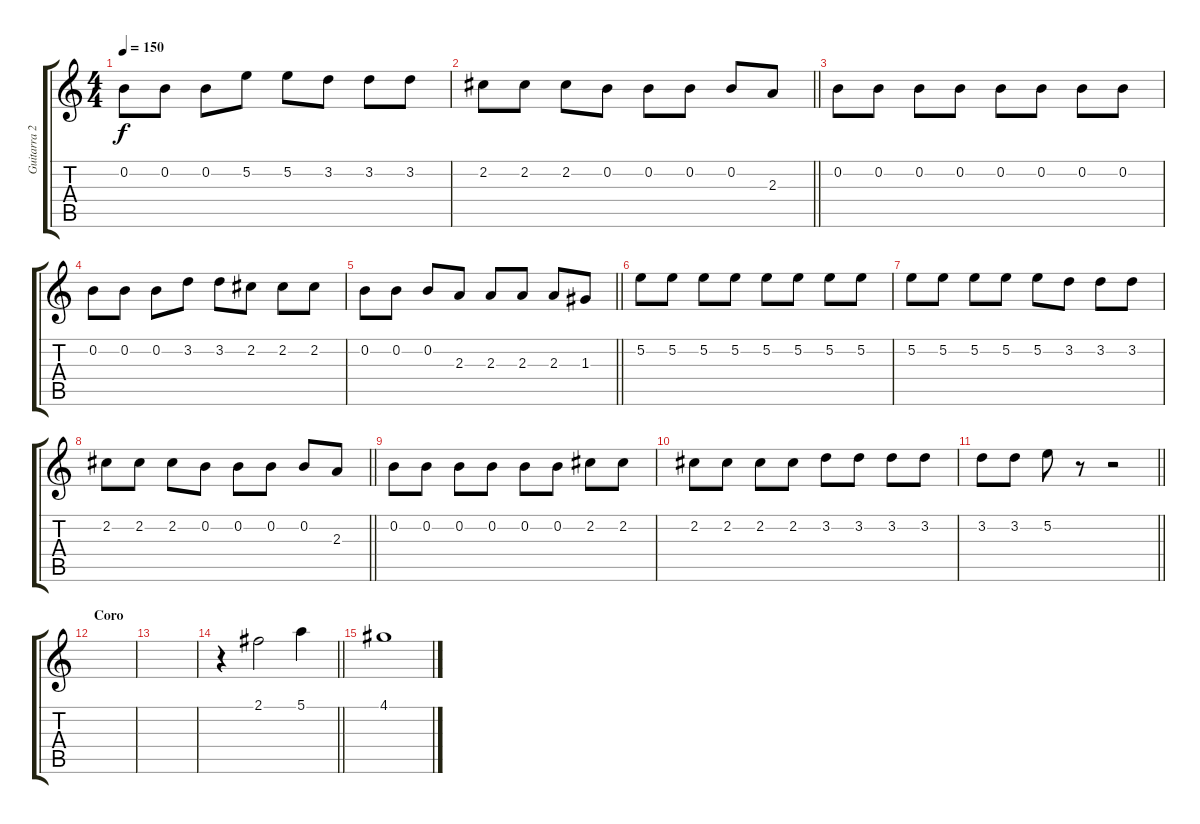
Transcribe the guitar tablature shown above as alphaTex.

\track ("Guitarra 2" "Guitarra 2") {instrument acousticguitarsteel}
\staff {score tabs}
\tuning (E4 B3 G3 D3 A2 E2) {hide}
\ts (4 4)
\tempo 150
\clef g2
\ks c
0.2.8{dy f} 0.2.8 0.2.8 5.2.8 5.2.8 3.2.8 3.2.8 3.2.8 |
\barLineRight lightlight
2.2.8 2.2.8 2.2.8 0.2.8 0.2.8 0.2.8 0.2.8 2.3.8 |
0.2.8 0.2.8 0.2.8 0.2.8 0.2.8 0.2.8 0.2.8 0.2.8 |
0.2.8 0.2.8 0.2.8 3.2.8 3.2.8 2.2.8 2.2.8 2.2.8 |
\barLineRight lightlight
0.2.8 0.2.8 0.2.8 2.3.8 2.3.8 2.3.8 2.3.8 1.3.8 |
\section ("" "")
5.2.8 5.2.8 5.2.8 5.2.8 5.2.8 5.2.8 5.2.8 5.2.8 |
5.2.8 5.2.8 5.2.8 5.2.8 5.2.8 3.2.8 3.2.8 3.2.8 |
\barLineRight lightlight
2.2.8 2.2.8 2.2.8 0.2.8 0.2.8 0.2.8 0.2.8 2.3.8 |
0.2.8 0.2.8 0.2.8 0.2.8 0.2.8 0.2.8 2.2.8 2.2.8 |
2.2.8 2.2.8 2.2.8 2.2.8 3.2.8 3.2.8 3.2.8 3.2.8 |
\barLineRight lightlight
3.2.8 3.2.8 5.2.8 r.8 r.2 |
\section ("" "Coro")
|
|
\barLineRight lightlight
r.4 2.1.2 5.1.4 |
4.1.1
